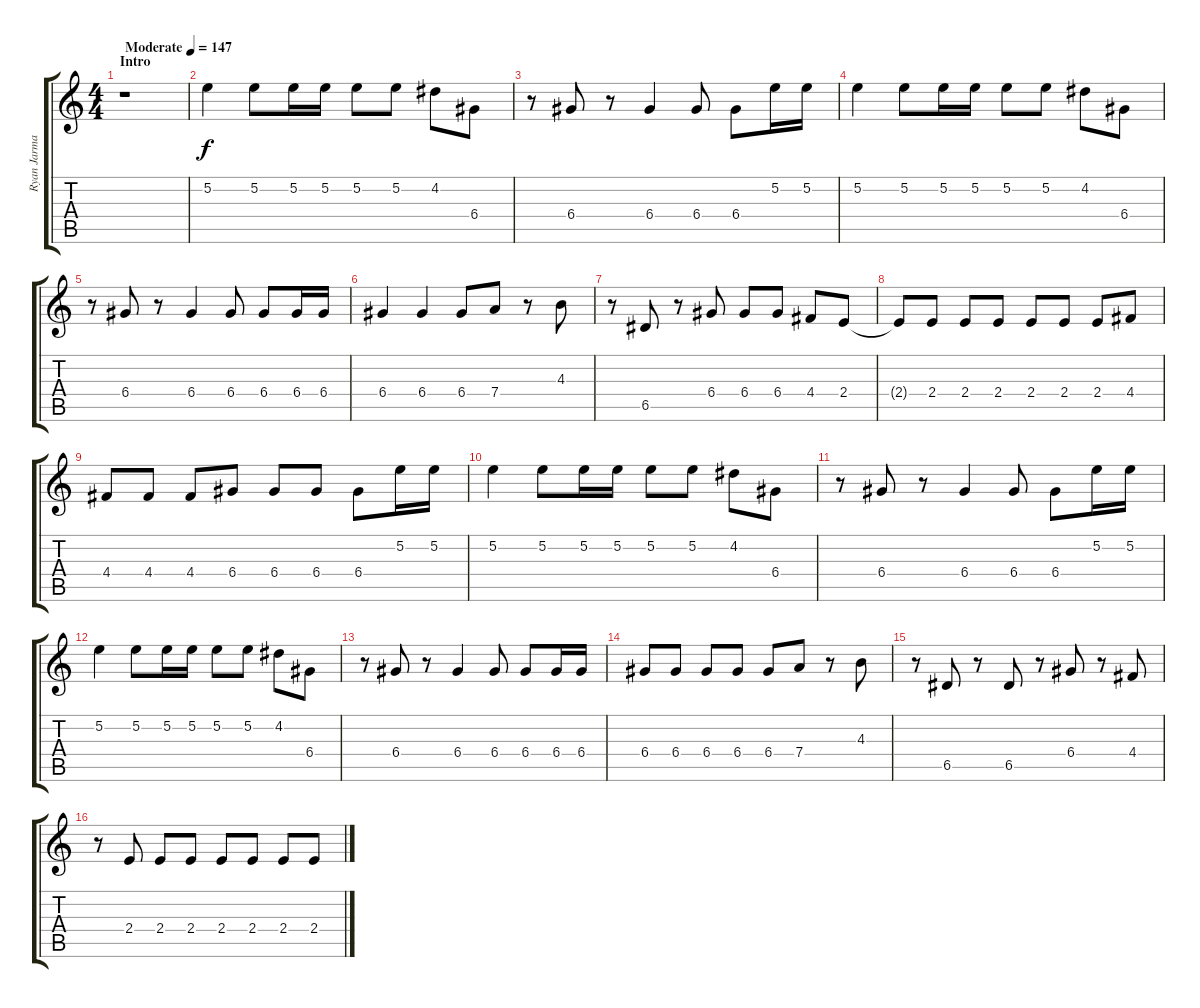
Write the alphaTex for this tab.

\track ("Ryan Jarman (Lead)" "Ryan Jarma") {instrument distortionguitar}
\staff {score tabs}
\tuning (E4 B3 G3 D3 A2 E2) {hide}
\ts (4 4)
\section ("" "Intro")
\tempo (147 "Moderate")
\clef g2
\ks c
r.1{dy f instrument distortionguitar} |
5.2.4 5.2.8 5.2.16 5.2.16 5.2.8 5.2.8 4.2.8 6.4.8 |
r.8 6.4.8 r.8 6.4.4 6.4.8 6.4.8 5.2.16 5.2.16 |
5.2.4 5.2.8 5.2.16 5.2.16 5.2.8 5.2.8 4.2.8 6.4.8 |
r.8 6.4.8 r.8 6.4.4 6.4.8 6.4.8 6.4.16 6.4.16 |
6.4.4 6.4.4 6.4.8 7.4.8 r.8 4.3.8 |
r.8 6.5.8 r.8 6.4.8 6.4.8 6.4.8 4.4.8 2.4.8 |
2.4{t}.8 2.4.8 2.4.8 2.4.8 2.4.8 2.4.8 2.4.8 4.4.8 |
4.4.8 4.4.8 4.4.8 6.4.8 6.4.8 6.4.8 6.4.8 5.2.16 5.2.16 |
5.2.4 5.2.8 5.2.16 5.2.16 5.2.8 5.2.8 4.2.8 6.4.8 |
r.8 6.4.8 r.8 6.4.4 6.4.8 6.4.8 5.2.16 5.2.16 |
5.2.4 5.2.8 5.2.16 5.2.16 5.2.8 5.2.8 4.2.8 6.4.8 |
r.8 6.4.8 r.8 6.4.4 6.4.8 6.4.8 6.4.16 6.4.16 |
6.4.8 6.4.8 6.4.8 6.4.8 6.4.8 7.4.8 r.8 4.3.8 |
r.8 6.5.8 r.8 6.5.8 r.8 6.4.8 r.8 4.4.8 |
r.8 2.4.8 2.4.8 2.4.8 2.4.8 2.4.8 2.4.8 2.4.8
